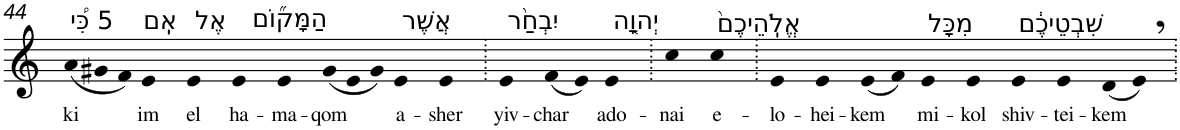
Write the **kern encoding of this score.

**kern	**text
*part1	*part1
*staff1	*staff1
*I"Piano	*
*I'Pno	*
!!LO:PB:g=z
*clefG2	*
*k[]	*
*Xtuplet	*
=44	=44
!LO:TX:a:t=5 כִּ֠י	!
!	!LO:LY:b
(12a	ki
12g#X	.
12f)	.
!LO:TX:a:t=אִֽם	!
!	!LO:LY:b
4e	im
!LO:TX:a:t=אֶל	!
!	!LO:LY:b
4e	el
!LO:TX:a:t=הַמָּק֞וֹם	!
!	!LO:LY:b
4e	ha-
!	!LO:LY:b
4e	-ma-
!	!LO:LY:b
(12g#	-qom
12e	.
12g#)	.
!LO:TX:a:t=אֲשֶׁר	!
!	!LO:LY:b
4e	a-
!	!LO:LY:b
4e	-sher
=45.	=45.
!LO:TX:a:t=יִבְחַ֨ר	!
!	!LO:LY:b
4e	yiv-
!	!LO:LY:b
(8f	-char
8e)	.
!LO:TX:a:t=יְהוָ֤ה	!
!	!LO:LY:b
4e	ado-
=46.	=46.
!	!LO:LY:b
4cc	-nai
!LO:TX:a:t=אֱלֹֽהֵיכֶם֙	!
!	!LO:LY:b
4cc	e-
=47.	=47.
!	!LO:LY:b
4e	-lo-
!	!LO:LY:b
4e	-hei-
!	!LO:LY:b
(8e	-kem
8f)	.
!LO:TX:a:t=מִכָּל	!
!	!LO:LY:b
4e	mi-
!	!LO:LY:b
4e	-kol
!LO:TX:a:t=שִׁבְטֵיכֶ֔ם	!
!	!LO:LY:b
4e	shiv-
!	!LO:LY:b
4e	-tei-
!	!LO:LY:b
(8d	-kem
8e,)	.
=.	=.
*-	*-
